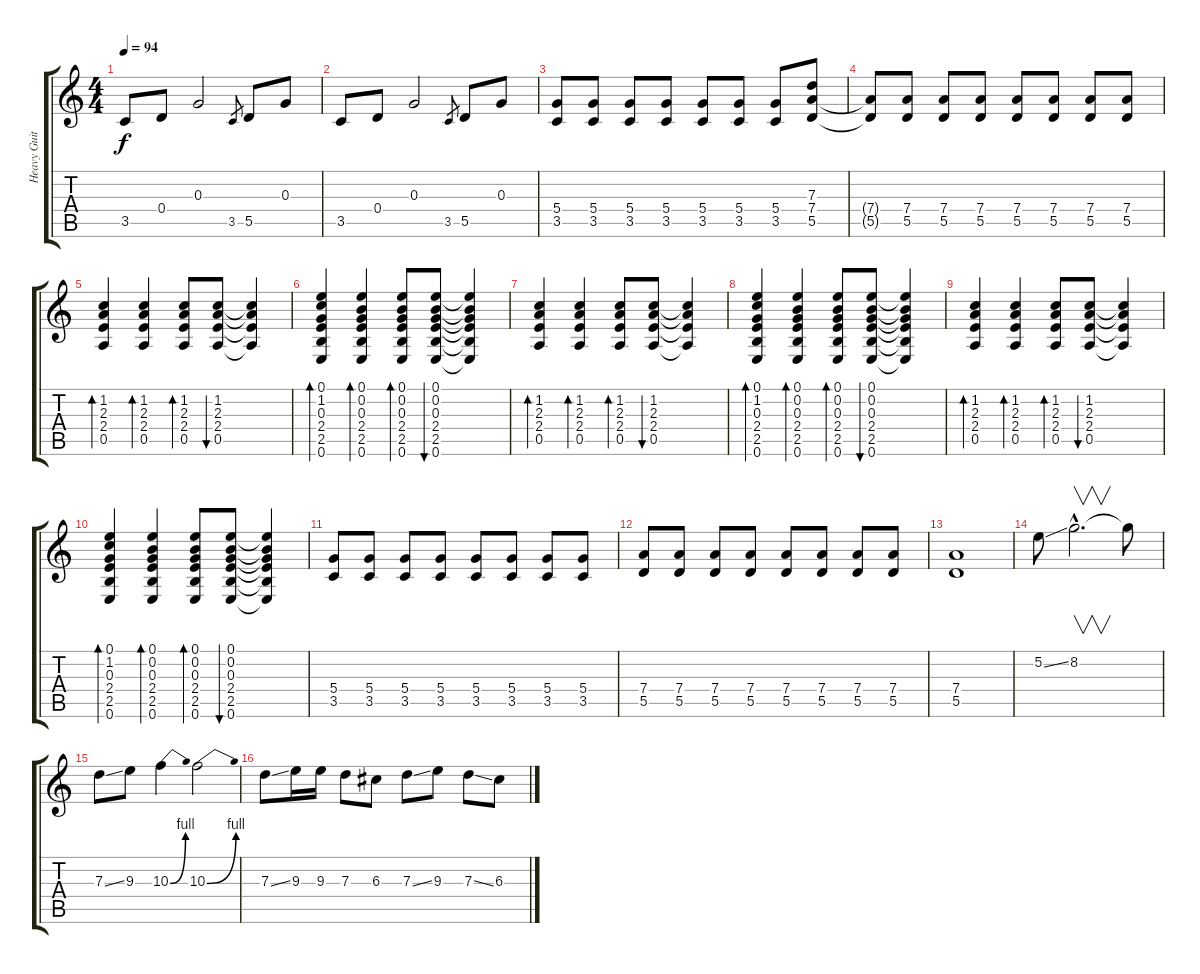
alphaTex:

\track ("Heavy Guitar + Lead" "Heavy Guit") {instrument distortionguitar}
\staff {score tabs}
\tuning (E4 B3 G3 D3 A2 E2) {hide}
\ts (4 4)
\tempo 94
\clef g2
\ks c
3.5.8{dy f} 0.4.8 0.3.2 3.5.8{gr} 5.5.8 0.3.8 |
3.5.8 0.4.8 0.3.2 3.5.8{gr} 5.5.8 0.3.8 |
(5.4 3.5).8 (5.4 3.5).8 (5.4 3.5).8 (5.4 3.5).8 (5.4 3.5).8 (5.4 3.5).8 (5.4 3.5).8 (7.3 7.4 5.5).8 |
(7.4{t} 5.5{t}).8 (7.4 5.5).8 (7.4 5.5).8 (7.4 5.5).8 (7.4 5.5).8 (7.4 5.5).8 (7.4 5.5).8 (7.4 5.5).8 |
(1.2 2.3 2.4 0.5).4{bd 60} (1.2 2.3 2.4 0.5).4{bd 60} (1.2 2.3 2.4 0.5).8{bd 60} (1.2 2.3 2.4 0.5).8{bu 60} (1.2{t} 2.3{t} 2.4{t} 0.5{t}).4 |
(0.1 1.2 0.3 2.4 2.5 0.6).4{bd 60} (0.1 0.2 0.3 2.4 2.5 0.6).4{bd 60} (0.1 0.2 0.3 2.4 2.5 0.6).8{bd 60} (0.1 0.2 0.3 2.4 2.5 0.6).8{bu 60} (0.1{t} 0.2{t} 0.3{t} 2.4{t} 2.5{t} 0.6{t}).4 |
(1.2 2.3 2.4 0.5).4{bd 60} (1.2 2.3 2.4 0.5).4{bd 60} (1.2 2.3 2.4 0.5).8{bd 60} (1.2 2.3 2.4 0.5).8{bu 60} (1.2{t} 2.3{t} 2.4{t} 0.5{t}).4 |
(0.1 1.2 0.3 2.4 2.5 0.6).4{bd 60} (0.1 0.2 0.3 2.4 2.5 0.6).4{bd 60} (0.1 0.2 0.3 2.4 2.5 0.6).8{bd 60} (0.1 0.2 0.3 2.4 2.5 0.6).8{bu 60} (0.1{t} 0.2{t} 0.3{t} 2.4{t} 2.5{t} 0.6{t}).4 |
(1.2 2.3 2.4 0.5).4{bd 60} (1.2 2.3 2.4 0.5).4{bd 60} (1.2 2.3 2.4 0.5).8{bd 60} (1.2 2.3 2.4 0.5).8{bu 60} (1.2{t} 2.3{t} 2.4{t} 0.5{t}).4 |
(0.1 1.2 0.3 2.4 2.5 0.6).4{bd 60} (0.1 0.2 0.3 2.4 2.5 0.6).4{bd 60} (0.1 0.2 0.3 2.4 2.5 0.6).8{bd 60} (0.1 0.2 0.3 2.4 2.5 0.6).8{bu 60} (0.1{t} 0.2{t} 0.3{t} 2.4{t} 2.5{t} 0.6{t}).4 |
(5.4 3.5).8 (5.4 3.5).8 (5.4 3.5).8 (5.4 3.5).8 (5.4 3.5).8 (5.4 3.5).8 (5.4 3.5).8 (5.4 3.5).8 |
(7.4 5.5).8 (7.4 5.5).8 (7.4 5.5).8 (7.4 5.5).8 (7.4 5.5).8 (7.4 5.5).8 (7.4 5.5).8 (7.4 5.5).8 |
(7.4 5.5).1 |
5.2{ss}.8 8.2{hac}.2{v d} 8.2{t}.8 |
7.3{ss}.8 9.3.8 10.3{be (bend 0 0 60 4)}.4 10.3{be (bend 0 0 60 4)}.2 |
7.3{ss}.8 9.3.16 9.3.16 7.3.8 6.3.8 7.3{ss}.8 9.3.8 7.3{ss}.8 6.3.8
